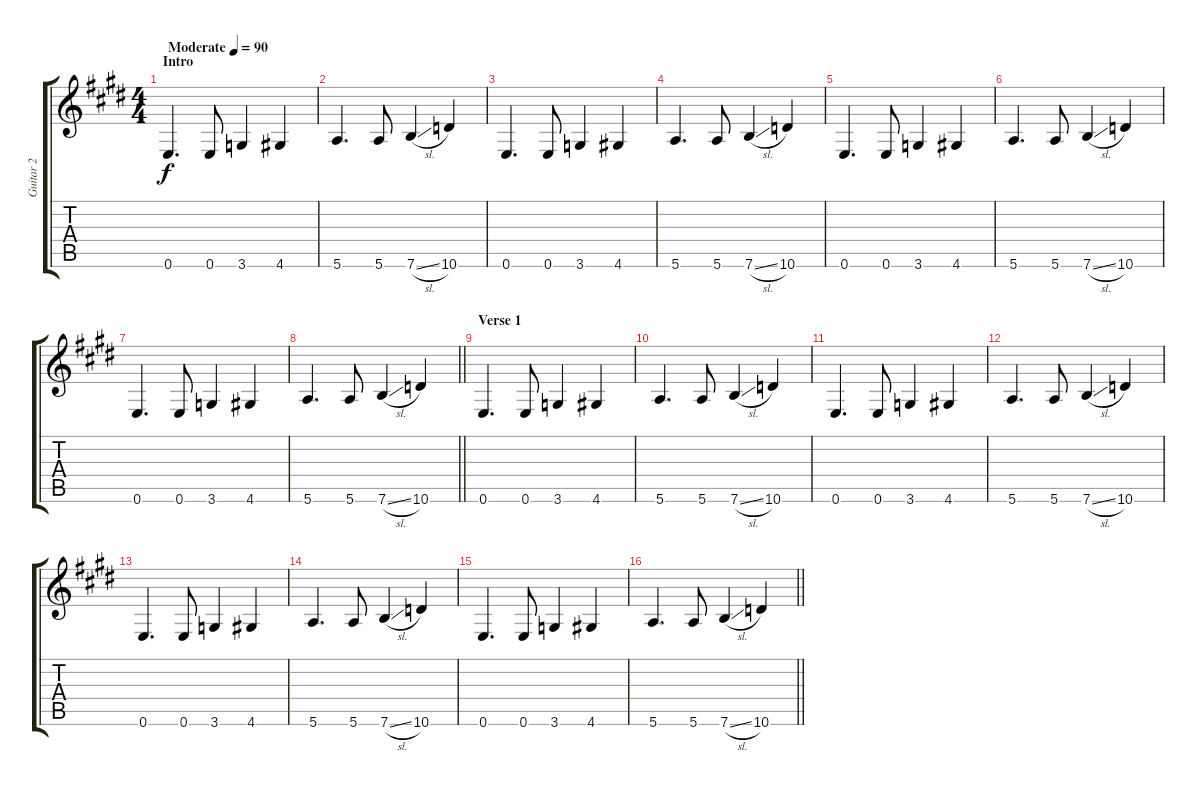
\track ("Guitar 2" "Guitar 2") {instrument acousticguitarsteel}
\staff {score tabs}
\tuning (E4 B3 G3 D3 A2 E2) {hide}
\ts (4 4)
\section ("" "Intro")
\tempo (90 "Moderate")
\clef g2
\ks e
0.6.4{d dy f instrument acousticguitarsteel} 0.6.8 3.6.4 4.6.4 |
5.6.4{d} 5.6.8 7.6{sl}.4 10.6.4 |
0.6.4{d} 0.6.8 3.6.4 4.6.4 |
5.6.4{d} 5.6.8 7.6{sl}.4 10.6.4 |
0.6.4{d} 0.6.8 3.6.4 4.6.4 |
5.6.4{d} 5.6.8 7.6{sl}.4 10.6.4 |
0.6.4{d} 0.6.8 3.6.4 4.6.4 |
\barLineRight lightlight
5.6.4{d} 5.6.8 7.6{sl}.4 10.6.4 |
\section ("" "Verse 1")
0.6.4{d} 0.6.8 3.6.4 4.6.4 |
5.6.4{d} 5.6.8 7.6{sl}.4 10.6.4 |
0.6.4{d} 0.6.8 3.6.4 4.6.4 |
5.6.4{d} 5.6.8 7.6{sl}.4 10.6.4 |
0.6.4{d} 0.6.8 3.6.4 4.6.4 |
5.6.4{d} 5.6.8 7.6{sl}.4 10.6.4 |
0.6.4{d} 0.6.8 3.6.4 4.6.4 |
\barLineRight lightlight
5.6.4{d} 5.6.8 7.6{sl}.4 10.6.4
